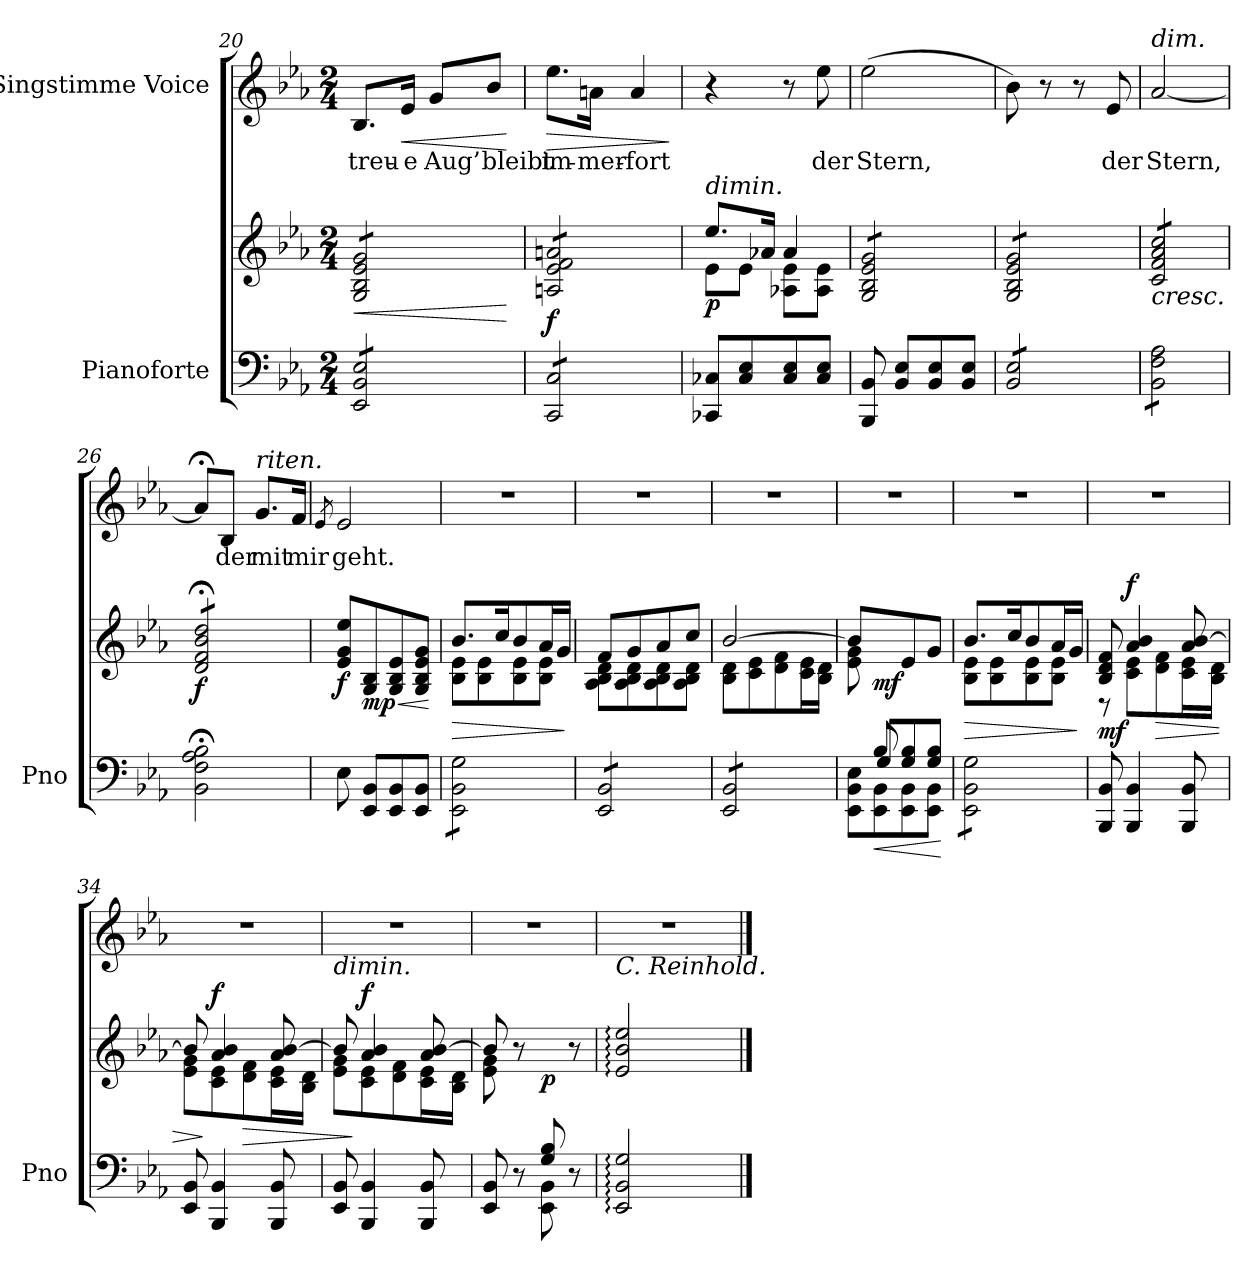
**kern	**kern	**dynam	**kern	**text	**dynam
*part2	*part2	*part2	*part1	*part1	*part1
*staff3	*staff2	*staff2/3	*staff1	*staff1	*staff1
*I"Pianoforte	*	*	*I"Singstimme Voice	*	*
*I'Pno	*	*	*	*	*
!!LO:LB:g=z
*clefF4	*clefG2	*	*clefG2	*	*
*k[b-e-a-]	*k[b-e-a-]	*	*k[b-e-a-]	*	*
*M2/4	*M2/4	*	*M2/4	*	*
=20	=20	=20	=20	=20	=20
!	!	!LO:HP:b	!	!LO:LY:b	!
*tremolo	*	*	*	*	*
*	*tremolo	*	*	*	*
8EE-/ 8BB-/ 8E-/L	8G/ 8B-/ 8e-/ 8g/L	<	8.B-/L	treu-	.
8EE-/ 8BB-/ 8E-/	8G/ 8B-/ 8e-/ 8g/	.	.	.	.
!	!	!	!	!LO:LY:b	!LO:HP:b
.	.	.	16e-/Jk	-e	<
!	!	!	!	!LO:LY:b	!
8EE-/ 8BB-/ 8E-/	8G/ 8B-/ 8e-/ 8g/	.	8g/L	Aug’	.
!	!	!	!	!LO:LY:b	!
8EE-/ 8BB-/ 8E-/J	8G/ 8B-/ 8e-/ 8g/J	.	8b-/J	bleibt	.
.	.	[	.	.	[
=21	=21	=21	=21	=21	=21
!	!	!LO:DY:b	!	!LO:LY:b	!LO:HP:b
8CC/ 8C/L	8An/ 8e-/ 8f/ 8an/L	f	8.ee-\L	im-	>
8CC/ 8C/	8An/ 8e-/ 8f/ 8an/	.	.	.	.
!	!	!	!	!LO:LY:b	!
.	.	.	16an\Jk	-mer-	.
!	!	!	!	!LO:LY:b	!
8CC/ 8C/	8An/ 8e-/ 8f/ 8an/	.	4a/	-fort	.
8CC/ 8C/J	8An/ 8e-/ 8f/ 8an/J	.	.	.	.
*	*Xtremolo	*	*	*	*
*Xtremolo	*	*	*	*	*
.	.	.	.	.	]
=22	=22	=22	=22	=22	=22
*	*^	*	*	*	*
!	!LO:TX:a:i:t=dimin.	!	!	!	!	!
!	!	!	!LO:DY:b	!	!	!
8CC-X/ 8C-X/L	8.ee-/L	8e-\L	p	4r	.	.
8C-/ 8E-/	.	8e-\J	.	.	.	.
.	16a-X/Jk	.	.	.	.	.
8C-/ 8E-/	4a-/	8A-X\ 8e-\L	.	8r	.	.
!	!	!	!	!	!LO:LY:b	!
8C-/ 8E-/J	.	8A-\ 8e-\J	.	8ee-\	der	.
=23	=23	=23	=23	=23	=23	=23
!	!	!	!	!	!LO:LY:b	!
*	*v	*v	*	*	*	*
*	*tremolo	*	*	*	*
8BBB-/ 8BB-/	8G/ 8B-/ 8e-/ 8g/L	.	(>2ee-\	Stern,	.
8BB-/ 8E-/L	8G/ 8B-/ 8e-/ 8g/	.	.	.	.
8BB-/ 8E-/	8G/ 8B-/ 8e-/ 8g/	.	.	.	.
8BB-/ 8E-/J	8G/ 8B-/ 8e-/ 8g/J	.	.	.	.
=24	=24	=24	=24	=24	=24
*tremolo	*	*	*	*	*
8BB-/ 8E-/L	8G/ 8B-/ 8e-/ 8g/L	.	8b-\)	.	.
8BB-/ 8E-/	8G/ 8B-/ 8e-/ 8g/	.	8r	.	.
8BB-/ 8E-/	8G/ 8B-/ 8e-/ 8g/	.	8r	.	.
!	!	!	!	!LO:LY:b	!
8BB-/ 8E-/J	8G/ 8B-/ 8e-/ 8g/J	.	8e-/	der	.
=25	=25	=25	=25	=25	=25
!	!	!	!LO:TX:a:i:t=dim.	!	!
!	!LO:TX:b:i:t=cresc.	!	!	!	!
!	!	!	!	!LO:LY:b	!
8BB-\ 8F\ 8A-\L	8c/ 8f/ 8a-/ 8cc/L	.	[2a-/	Stern,	.
8BB-\ 8F\ 8A-\	8c/ 8f/ 8a-/ 8cc/	.	.	.	.
8BB-\ 8F\ 8A-\	8c/ 8f/ 8a-/ 8cc/	.	.	.	.
8BB-\ 8F\ 8A-\J	8c/ 8f/ 8a-/ 8cc/J	.	.	.	.
*Xtremolo	*	*	*	*	*
!!LO:LB:g=z
=26	=26	=26	=26	=26	=26
!	!	!LO:DY:b	!	!	!
2BB-\;< 2F\;< 2A-\;< 2B-\;<	8d/;< 8f/;< 8b-/;< 8dd/;<L	f	8a-;</L]	.	.
!	!	!	!	!LO:LY:b	!
.	8d/;< 8f/;< 8b-/;< 8dd/;<	.	8B-/J	der	.
*	*	*	*MM82	*	*
!	!	!	!LO:TX:a:i:t=riten.	!	!
!	!	!	!	!LO:LY:b	!
.	8d/;< 8f/;< 8b-/;< 8dd/;<	.	8.g/L	mit	.
.	8d/;< 8f/;< 8b-/;< 8dd/;<J	.	.	.	.
*	*Xtremolo	*	*	*	*
!	!	!	!	!LO:LY:b	!
.	.	.	16f/Jk	mir	.
=27	=27	=27	=27	=27	=27
*	*	*	*MM92	*	*
.	.	.	8qe-/	.	.
!	!	!LO:DY:b	!	!LO:LY:b	!
8E-\	8e-/ 8g/ 8ee-/L	f	2e-/	geht.	.
!	!	!LO:HP:b	!	!	!
!	!	!LO:DY:n=1:b	!	!	!
8EE-/ 8BB-/L	8G/ 8B-/	< mp	.	.	.
8EE-/ 8BB-/	8G/ 8B-/ 8e-/	.	.	.	.
8EE-/ 8BB-/J	8G/ 8B-/ 8e-/ 8g/J	.	.	.	.
.	.	[	.	.	.
=28	=28	=28	=28	=28	=28
!	!	!LO:HP:b	!	!	!
*	*^	*	*	*	*
*tremolo	*	*	*	*	*	*
*	*tremolo	*	*	*	*	*
8EE-\ 8BB-\ 8G\L	8.b-/L	8B-\ 8e-\L	>	2r	.	.
8EE-\ 8BB-\ 8G\	.	8B-\ 8e-\	.	.	.	.
.	16cc/K	.	.	.	.	.
8EE-\ 8BB-\ 8G\	8b-/	8B-\ 8e-\	.	.	.	.
8EE-\ 8BB-\ 8G\J	16a-/L	8B-\ 8e-\J	.	.	.	.
*	*Xtremolo	*	*	*	*	*
.	16g/JJ	.	.	.	.	.
*	*v	*v	*	*	*	*
.	.	]	.	.	.
=29	=29	=29	=29	=29	=29
*	*^	*	*	*	*
*	*tremolo	*	*	*	*	*
8EE-/ 8BB-/L	8f/L	8A-\ 8B-\ 8d\L	.	2r	.	.
8EE-/ 8BB-/	8g/	8A-\ 8B-\ 8d\	.	.	.	.
8EE-/ 8BB-/	8a-/	8A-\ 8B-\ 8d\	.	.	.	.
8EE-/ 8BB-/J	8cc/J	8A-\ 8B-\ 8d\J	.	.	.	.
*	*Xtremolo	*	*	*	*	*
=30	=30	=30	=30	=30	=30	=30
8EE-/ 8BB-/L	[2b-/	8B-\ 8d\L	.	2r	.	.
8EE-/ 8BB-/	.	8c\ 8e-\	.	.	.	.
8EE-/ 8BB-/	.	8d\ 8f\	.	.	.	.
8EE-/ 8BB-/J	.	16c\ 16e-\L	.	.	.	.
*Xtremolo	*	*	*	*	*	*
.	.	16B-\ 16d\JJ	.	.	.	.
=31	=31	=31	=31	=31	=31	=31
*^	*	*	*	*	*	*
*	*^	*	*	*	*	*	*
8ryy	8ryy	8EE-\ 8BB-\ 8E-\L	8b-/]	8e-\ 8g\	.	2r	.	.
!	!	!	!	!	!LO:HP:b=2	!	!	!
!	!	!	!	!	!LO:DY:n=1:b	!	!	!
8B-/L	8G/L	8EE-\ 8BB-\	8ryy	4.ryy	< mf	.	.	.
4ryy	8G/ 8B-/	8EE-\ 8BB-\	8e-/	.	.	.	.	.
.	8G/ 8B-/J	8EE-\ 8BB-\J	8g/J	.	.	.	.	.
*v	*v	*v	*	*	*	*	*	*
*	*v	*v	*	*	*	*
.	.	[	.	.	.
!!LO:LB:g=z
=32	=32	=32	=32	=32	=32
!	!	!LO:HP:b	!	!	!
*	*^	*	*	*	*
*tremolo	*	*	*	*	*	*
*	*tremolo	*	*	*	*	*
8EE-\ 8BB-\ 8G\L	8.b-/L	8B-\ 8e-\L	>	2r	.	.
8EE-\ 8BB-\ 8G\	.	8B-\ 8e-\	.	.	.	.
.	16cc/K	.	.	.	.	.
8EE-\ 8BB-\ 8G\	8b-/	8B-\ 8e-\	.	.	.	.
8EE-\ 8BB-\ 8G\J	16a-/L	8B-\ 8e-\J	.	.	.	.
*	*Xtremolo	*	*	*	*	*
*Xtremolo	*	*	*	*	*	*
.	16g/JJ	.	.	.	.	.
*	*v	*v	*	*	*	*
.	.	]	.	.	.
=33	=33	=33	=33	=33	=33
*	*^	*	*	*	*
!	!	!	!LO:DY:b	!	!	!
8BBB-/ 8BB-/	8B-/ 8d/ 8f/	8r	mf	2r	.	.
!	!	!	!LO:DY:a	!	!	!
4BBB-/ 4BB-/	4a-/ 4b-/	8c\ 8e-\L	f	.	.	.
!	!	!	!LO:HP:b	!	!	!
.	.	8d\ 8f\	>	.	.	.
8BBB-/ 8BB-/	8a-/ [8b-/	16c\ 16e-\L	.	.	.	.
.	.	16B-\ 16d\JJ	.	.	.	.
=34	=34	=34	=34	=34	=34	=34
*	*	*	*	*MM90	*	*
8EE-/ 8BB-/	8b-/]	8e-\ 8g\L	.	2r	.	.
!	!	!	!LO:DY:n=1:a	!	!	!
4BBB-/ 4BB-/	4a-/ 4b-/	8c\ 8e-\	] f	.	.	.
!	!	!	!LO:HP:b	!	!	!
.	.	8d\ 8f\	>	.	.	.
8BBB-/ 8BB-/	8a-/ [8b-/	16c\ 16e-\L	.	.	.	.
.	.	16B-\ 16d\JJ	.	.	.	.
=35	=35	=35	=35	=35	=35	=35
*	*	*	*	*MM86	*	*
!	!LO:TX:a:i:t=dimin.	!	!	!	!	!
8EE-/ 8BB-/	8b-/]	8e-\ 8g\L	.	2r	.	.
!	!	!	!LO:DY:n=1:a	!	!	!
4BBB-/ 4BB-/	4a-/ 4b-/	8c\ 8e-\	] f	.	.	.
.	.	8d\ 8f\	.	.	.	.
8BBB-/ 8BB-/	8a-/ [8b-/	16c\ 16e-\L	.	.	.	.
.	.	16B-\ 16d\JJ	.	.	.	.
=36	=36	=36	=36	=36	=36	=36
*	*	*	*	*MM80	*	*
*^	*	*	*	*	*	*
4ryy	8EE-/ 8BB-/	8b-/]	8e-\ 8g\	.	2r	.	.
.	8r	8r	4.ryy	.	.	.	.
!	!	!	!	!LO:DY:b	!	!	!
8G/ 8B-/	8EE-\ 8BB-\	8ryy	.	p	.	.	.
8ryy	8r	8r	.	.	.	.	.
*	*	*v	*v	*	*	*	*
=37	=37	=37	=37	=37	=37	=37
!	!	!	!	!LO:TX:b:i:t=C. Reinhold.	!	!
*v	*v	*	*	*	*	*
2EE-/: 2BB-/: 2G/:	2e-/: 2b-/: 2ee-/:	.	2r	.	.
==	==	==	==	==	==
*-	*-	*-	*-	*-	*-
